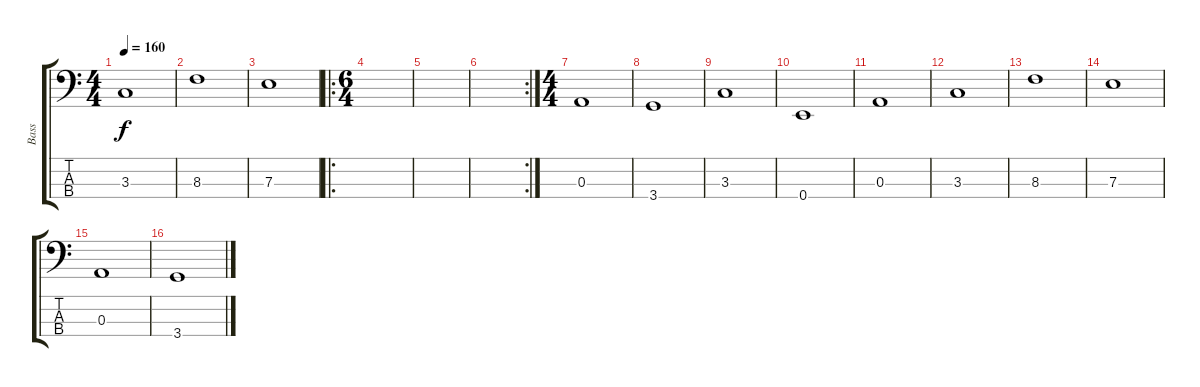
\track ("Bass" "Bass") {instrument electricbassfinger}
\staff {score tabs}
\tuning (G2 D2 A1 E1) {hide}
\ts (4 4)
\tempo 160
\clef f4
\ks c
3.3.1{dy f} |
8.3.1 |
7.3.1 |
\ro
\ts (6 4)
|
|
\rc 2
|
\ts (4 4)
0.3.1 |
3.4.1 |
3.3.1 |
0.4.1 |
0.3.1 |
3.3.1 |
8.3.1 |
7.3.1 |
0.3.1 |
3.4.1
